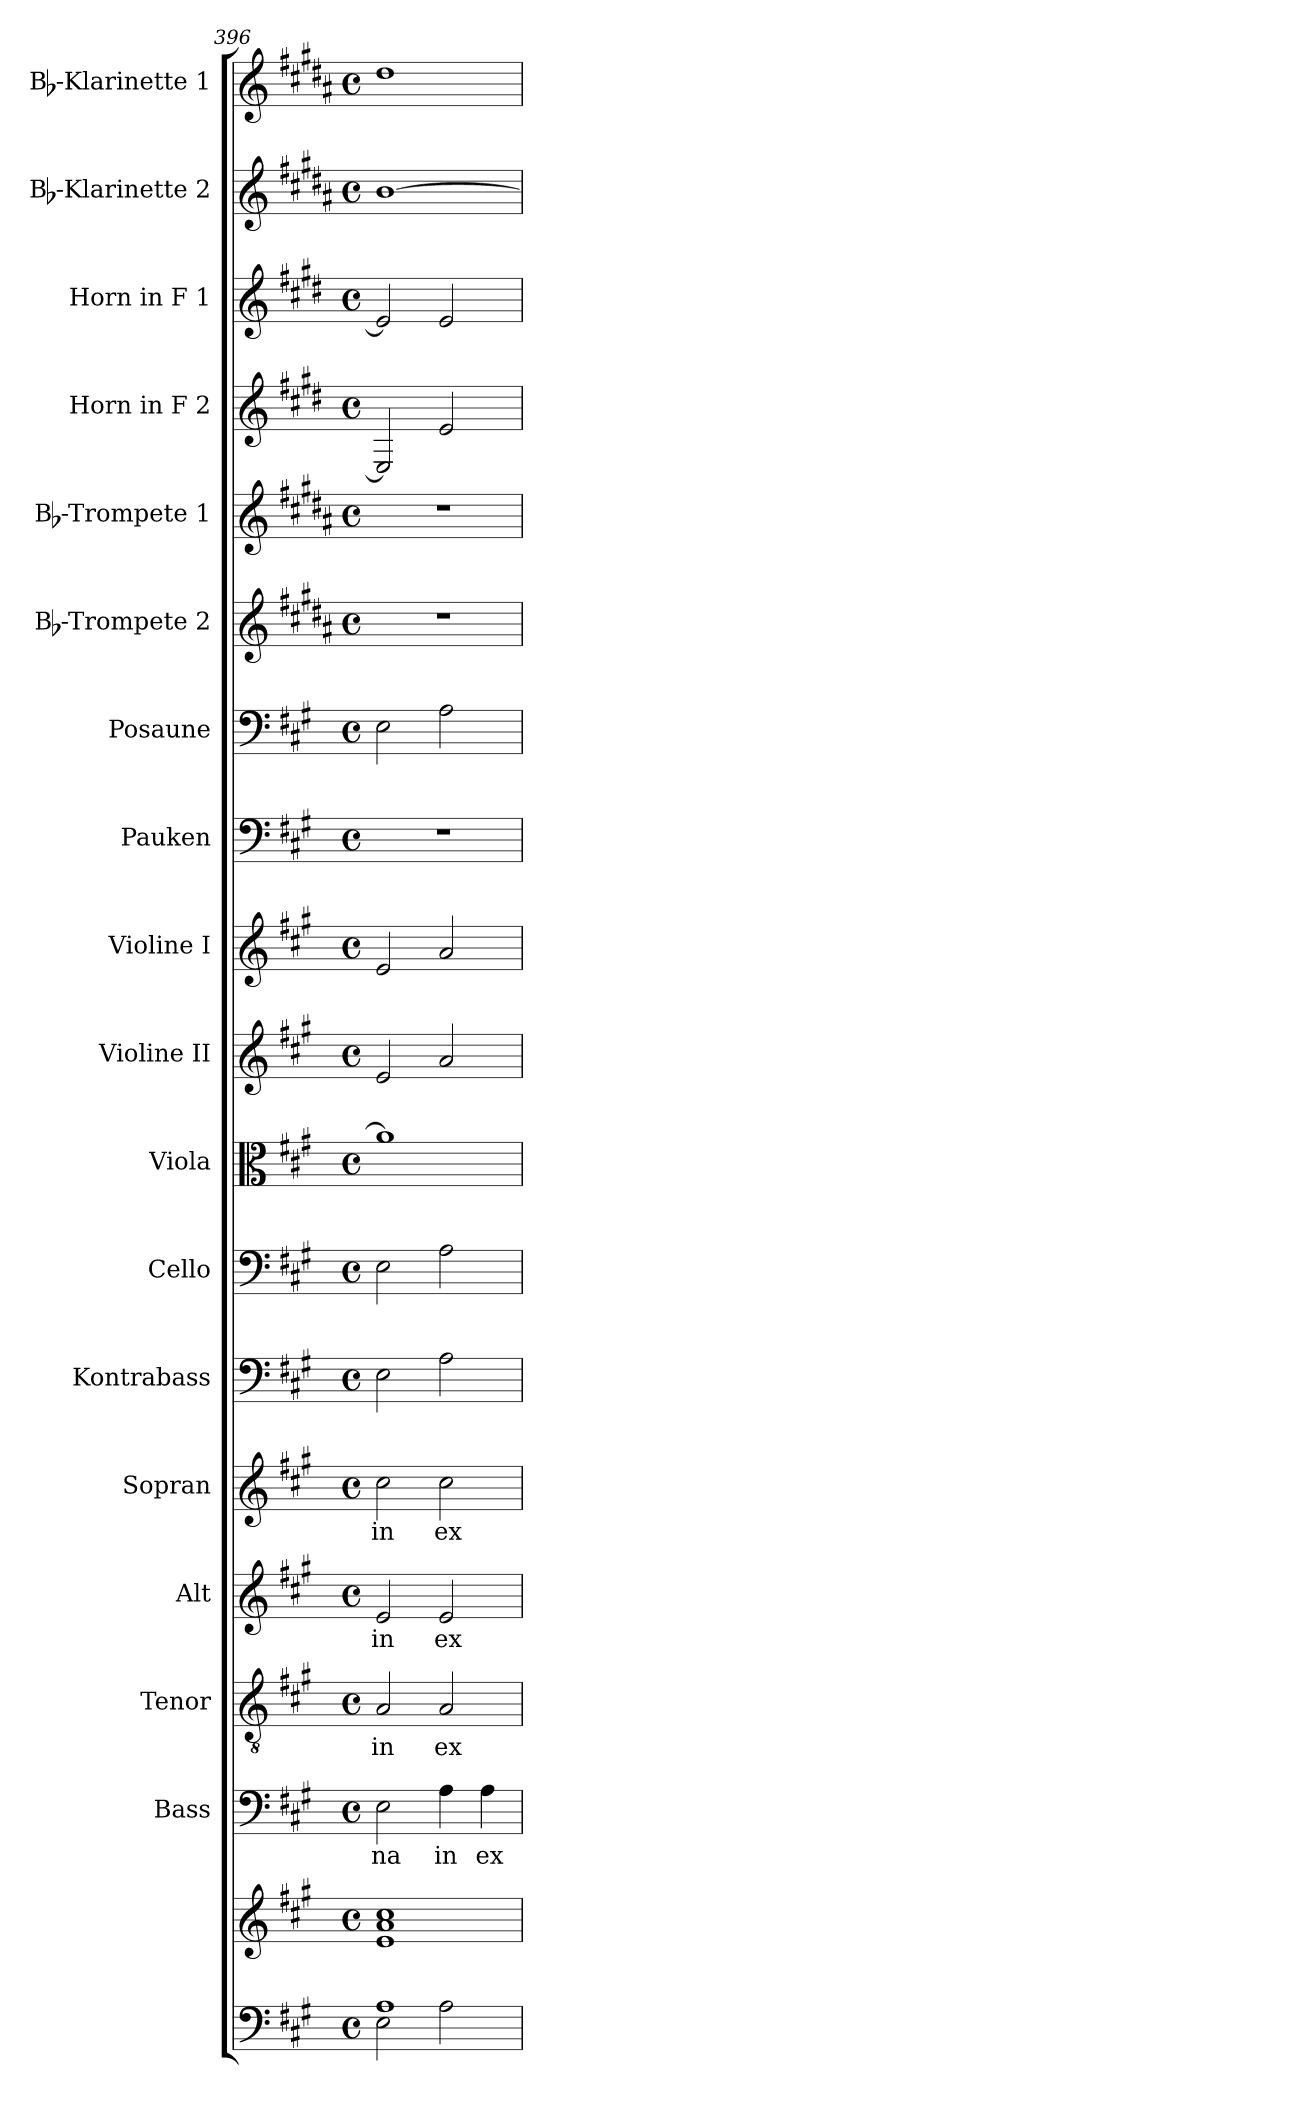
**kern	**kern	**kern	**text	**kern	**text	**kern	**text	**kern	**text	**kern	**kern	**kern	**kern	**kern	**kern	**kern	**kern	**kern	**kern	**kern	**kern	**kern
*part18	*part18	*part17	*part17	*part16	*part16	*part15	*part15	*part14	*part14	*part13	*part12	*part11	*part10	*part9	*part8	*part7	*part6	*part5	*part4	*part3	*part2	*part1
*staff19	*staff18	*staff17	*staff17	*staff16	*staff16	*staff15	*staff15	*staff14	*staff14	*staff13	*staff12	*staff11	*staff10	*staff9	*staff8	*staff7	*staff6	*staff5	*staff4	*staff3	*staff2	*staff1
*	*	*I"Bass	*	*I"Tenor	*	*I"Alt	*	*I"Sopran	*	*I"Kontrabass	*I"Cello	*I"Viola	*I"Violine II	*I"Violine I	*I"Pauken	*I"Posaune	*I"Bb-Trompete 2	*I"Bb-Trompete 1	*I"Horn in F 2	*I"Horn in F 1	*I"Bb-Klarinette 2	*I"Bb-Klarinette 1
*	*	*I'B.	*	*I'T.	*	*I'A.	*	*I'S.	*	*I'Kb.	*	*I'Vla.	*I'Vl. II	*I'Vl. I	*I'Pk.	*I'Pos.	*I'Bb Trp. 2	*I'Bb Trp. 1	*	*	*I'Bb Kl. 2	*I'Bb Kl. 1
*clefF4	*clefG2	*clefF4	*	*clefGv2	*	*clefG2	*	*clefG2	*	*clefF4	*clefF4	*clefC3	*clefG2	*clefG2	*clefF4	*clefF4	*clefG2	*clefG2	*clefG2	*clefG2	*clefG2	*clefG2
*	*	*	*	*	*	*	*	*	*	*ITrd7c12	*	*	*	*	*	*	*ITrd1c2	*ITrd1c2	*ITrd4c7	*ITrd4c7	*ITrd1c2	*ITrd1c2
*k[f#c#g#]	*k[f#c#g#]	*k[f#c#g#]	*	*k[f#c#g#]	*	*k[f#c#g#]	*	*k[f#c#g#]	*	*k[f#c#g#]	*k[f#c#g#]	*k[f#c#g#]	*k[f#c#g#]	*k[f#c#g#]	*k[f#c#g#]	*k[f#c#g#]	*k[f#c#g#]	*k[f#c#g#]	*k[f#c#g#]	*k[f#c#g#]	*k[f#c#g#]	*k[f#c#g#]
*A:	*A:	*A:	*	*A:	*	*A:	*	*A:	*	*A:	*A:	*A:	*A:	*A:	*A:	*A:	*A:	*A:	*A:	*A:	*A:	*A:
*M4/4	*M4/4	*M4/4	*	*M4/4	*	*M4/4	*	*M4/4	*	*M4/4	*M4/4	*M4/4	*M4/4	*M4/4	*M4/4	*M4/4	*M4/4	*M4/4	*M4/4	*M4/4	*M4/4	*M4/4
*met(c)	*met(c)	*met(c)	*	*met(c)	*	*met(c)	*	*met(c)	*	*met(c)	*met(c)	*met(c)	*met(c)	*met(c)	*met(c)	*met(c)	*met(c)	*met(c)	*met(c)	*met(c)	*met(c)	*met(c)
=396	=396	=396	=396	=396	=396	=396	=396	=396	=396	=396	=396	=396	=396	=396	=396	=396	=396	=396	=396	=396	=396	=396
*^	*	*	*	*	*	*	*	*	*	*	*	*	*	*	*	*	*	*	*	*	*	*
!	!	!	!	!LO:LY:b	!	!LO:LY:b	!	!LO:LY:b	!	!LO:LY:b	!	!	!	!	!	!	!	!	!	!	!	!	!
1A	2E\	1e 1a 1cc#	2E\	-na	2A/	in	2e/	in	2cc#\	in	2EE\	2E\	1a]	2e/	2e/	1r	2E\	1r	1r	2AA/]	2A/]	[1a	1cc#
!	!	!	!	!LO:LY:b	!	!LO:LY:b	!	!LO:LY:b	!	!LO:LY:b	!	!	!	!	!	!	!	!	!	!	!	!	!
.	2A\	.	4A\	in	2A/	ex-	2e/	ex-	2cc#\	ex-	2AA\	2A\	.	2a/	2a/	.	2A\	.	.	2A/	2A/	.	.
!	!	!	!	!LO:LY:b	!	!	!	!	!	!	!	!	!	!	!	!	!	!	!	!	!	!	!
.	.	.	4A\	ex-	.	.	.	.	.	.	.	.	.	.	.	.	.	.	.	.	.	.	.
*v	*v	*	*	*	*	*	*	*	*	*	*	*	*	*	*	*	*	*	*	*	*	*	*
=	=	=	=	=	=	=	=	=	=	=	=	=	=	=	=	=	=	=	=	=	=	=
*-	*-	*-	*-	*-	*-	*-	*-	*-	*-	*-	*-	*-	*-	*-	*-	*-	*-	*-	*-	*-	*-	*-
